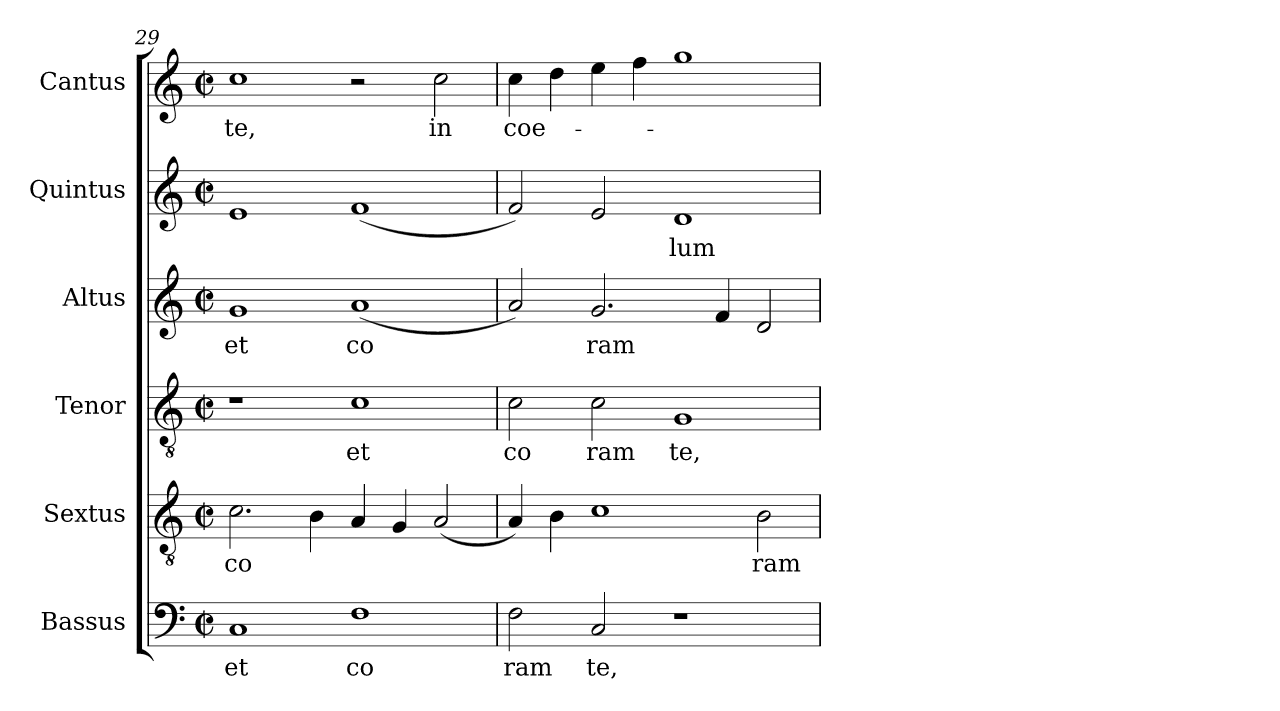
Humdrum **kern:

**kern	**text	**kern	**text	**kern	**text	**kern	**text	**kern	**text	**kern	**text
*part6	*part6	*part5	*part5	*part4	*part4	*part3	*part3	*part2	*part2	*part1	*part1
*staff6	*staff6	*staff5	*staff5	*staff4	*staff4	*staff3	*staff3	*staff2	*staff2	*staff1	*staff1
*I"Bassus	*	*I"Sextus	*	*I"Tenor	*	*I"Altus	*	*I"Quintus	*	*I"Cantus	*
*clefF4	*	*clefGv2	*	*clefGv2	*	*clefG2	*	*clefG2	*	*clefG2	*
*M2/2	*	*M2/2	*	*M2/2	*	*M2/2	*	*M2/2	*	*M2/2	*
*met(c|)	*	*met(c|)	*	*met(c|)	*	*met(c|)	*	*met(c|)	*	*met(c|)	*
=29	=29	=29	=29	=29	=29	=29	=29	=29	=29	=29	=29
!	!LO:LY:b:cj	!	!LO:LY:b:cj	!	!	!	!LO:LY:b:cj	!	!	!	!LO:LY:b:cj
1C	et	2.c\	co	1r	.	1g	et	1e	.	1cc	te,
.	.	4B\	.	.	.	.	.	.	.	.	.
!	!LO:LY:b:cj	!	!	!	!LO:LY:b:cj	!	!LO:LY:b:cj	!	!	!	!
1F	co	4A/	.	1c	et	(<1a	co	(<1f	.	2r	.
.	.	4G/	.	.	.	.	.	.	.	.	.
!	!	!	!	!	!	!	!	!	!	!	!LO:LY:b:cj
.	.	(<2A/	.	.	.	.	.	.	.	2cc\	in
=30	=30	=30	=30	=30	=30	=30	=30	=30	=30	=30	=30
!	!LO:LY:b:cj	!	!	!	!LO:LY:b:cj	!	!	!	!	!	!LO:LY:b
2F\	ram	4A/)	.	2c\	co	2a/)	.	2f/)	.	4cc\	coe-
.	.	4B\	.	.	.	.	.	.	.	4dd\	.
!	!LO:LY:b:cj	!	!	!	!LO:LY:b:cj	!	!LO:LY:b	!	!	!	!
2C/	te,	1c	.	2c\	ram	2.g/	ram	2e/	.	4ee\	.
.	.	.	.	.	.	.	.	.	.	4ff\	.
!	!	!	!	!	!LO:LY:b:cj	!	!	!	!LO:LY:b	!	!
1r	.	.	.	1G	te,	.	.	1d	lum	1gg	.
.	.	.	.	.	.	4f/	.	.	.	.	.
!	!	!	!LO:LY:b:cj	!	!	!	!	!	!	!	!
.	.	2B\	ram	.	.	2d/	.	.	.	.	.
=	=	=	=	=	=	=	=	=	=	=	=
*-	*-	*-	*-	*-	*-	*-	*-	*-	*-	*-	*-
